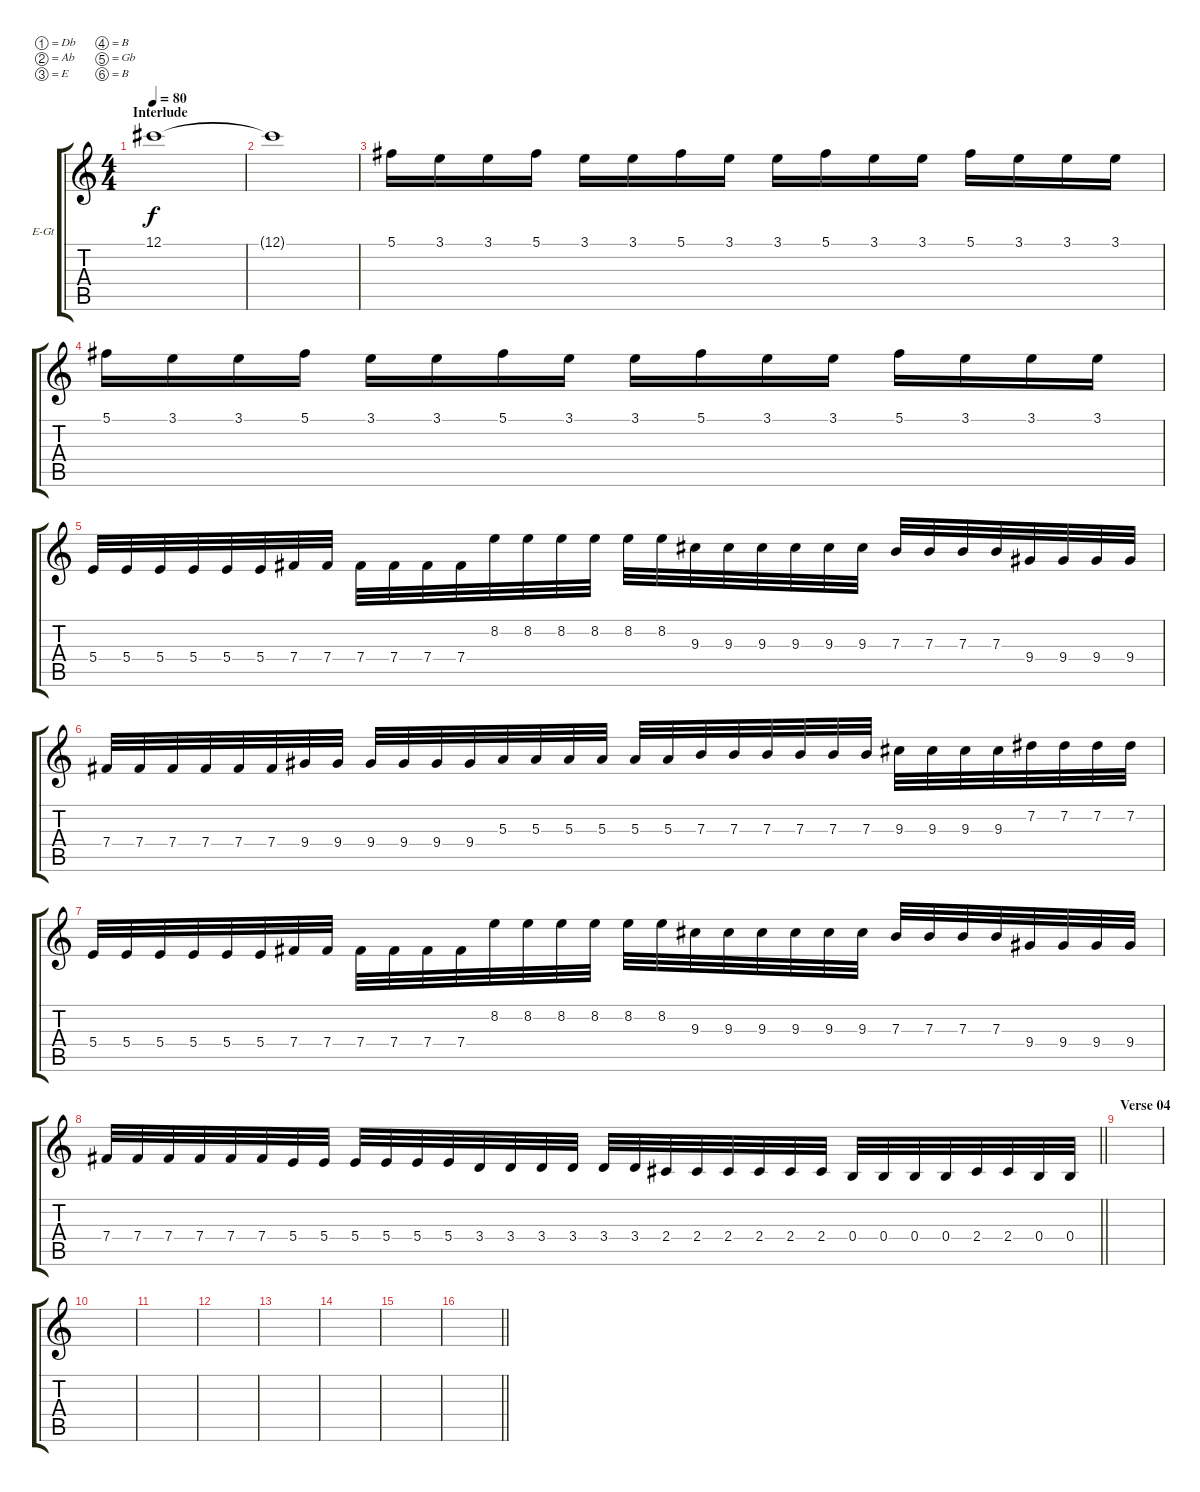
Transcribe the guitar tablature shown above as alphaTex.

\bracketExtendMode groupsimilarinstruments
\firstSystemTrackNameOrientation horizontal
\otherSystemsTrackNameOrientation horizontal
\track ("Solo guitar" "E-Gt") {instrument overdrivenguitar}
\staff {score tabs}
\tuning (Db4 Ab3 E3 B2 Gb2 B1)
\ts (4 4)
\section ("" "Interlude")
\tempo 80
\clef g2
\ks c
12.1.1{dy f} |
12.1{t}.1 |
5.1.16 3.1.16 3.1.16 5.1.16 3.1.16 3.1.16 5.1.16 3.1.16 3.1.16 5.1.16 3.1.16 3.1.16 5.1.16 3.1.16 3.1.16 3.1.16 |
5.1.16 3.1.16 3.1.16 5.1.16 3.1.16 3.1.16 5.1.16 3.1.16 3.1.16 5.1.16 3.1.16 3.1.16 5.1.16 3.1.16 3.1.16 3.1.16 |
5.4.32 5.4.32 5.4.32 5.4.32 5.4.32 5.4.32 7.4.32 7.4.32 7.4.32 7.4.32 7.4.32 7.4.32 8.2.32 8.2.32 8.2.32 8.2.32 8.2.32 8.2.32 9.3.32 9.3.32 9.3.32 9.3.32 9.3.32 9.3.32 7.3.32 7.3.32 7.3.32 7.3.32 9.4.32 9.4.32 9.4.32 9.4.32 |
7.4.32 7.4.32 7.4.32 7.4.32 7.4.32 7.4.32 9.4.32 9.4.32 9.4.32 9.4.32 9.4.32 9.4.32 5.3.32 5.3.32 5.3.32 5.3.32 5.3.32 5.3.32 7.3.32 7.3.32 7.3.32 7.3.32 7.3.32 7.3.32 9.3.32 9.3.32 9.3.32 9.3.32 7.2.32 7.2.32 7.2.32 7.2.32 |
5.4.32 5.4.32 5.4.32 5.4.32 5.4.32 5.4.32 7.4.32 7.4.32 7.4.32 7.4.32 7.4.32 7.4.32 8.2.32 8.2.32 8.2.32 8.2.32 8.2.32 8.2.32 9.3.32 9.3.32 9.3.32 9.3.32 9.3.32 9.3.32 7.3.32 7.3.32 7.3.32 7.3.32 9.4.32 9.4.32 9.4.32 9.4.32 |
\barLineRight lightlight
7.4.32 7.4.32 7.4.32 7.4.32 7.4.32 7.4.32 5.4.32 5.4.32 5.4.32 5.4.32 5.4.32 5.4.32 3.4.32 3.4.32 3.4.32 3.4.32 3.4.32 3.4.32 2.4.32 2.4.32 2.4.32 2.4.32 2.4.32 2.4.32 0.4.32 0.4.32 0.4.32 0.4.32 2.4.32 2.4.32 0.4.32 0.4.32 |
\section ("" "Verse 04")
|
|
|
|
|
|
|
\barLineRight lightlight
